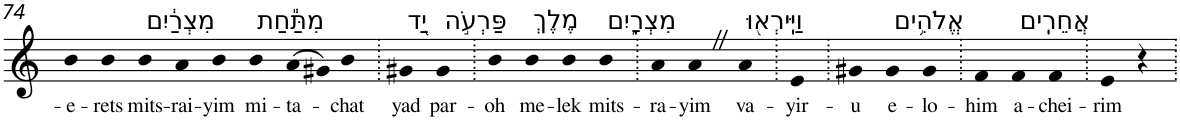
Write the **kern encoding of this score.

**kern	**text
*part1	*part1
*staff1	*staff1
*I"Piano	*
*I'Pno	*
!!LO:PB:g=z
*clefG2	*
*k[]	*
=74	=74
!	!LO:LY:b
4b	-e-
!	!LO:LY:b
4b	-rets
!LO:TX:a:t=מִצְרַ֔יִם	!
!	!LO:LY:b
4b	mits-
!	!LO:LY:b
4a	-rai-
!	!LO:LY:b
4b	-yim
!LO:TX:a:t=מִתַּ֕חַת	!
!	!LO:LY:b
4b	mi-
!	!LO:LY:b
(>8a	-ta-
8g#X)	.
!	!LO:LY:b
4b	-chat
=75.	=75.
!LO:TX:a:t=יַ֖ד	!
!	!LO:LY:b
4g#X	yad
!LO:TX:a:t=פַּרְעֹ֣ה	!
!	!LO:LY:b
4g#	par-
=76.	=76.
!	!LO:LY:b
4b	-oh
!LO:TX:a:t=מֶלֶךְ	!
!	!LO:LY:b
4b	me-
!	!LO:LY:b
4b	-lek
!LO:TX:a:t=מִצְרָ֑יִם	!
!	!LO:LY:b
4b	mits-
=77.	=77.
!	!LO:LY:b
4a	-ra-
!	!LO:LY:b
4aZ	-yim
!LO:TX:a:t=וַיִּֽירְא֖וּ	!
!	!LO:LY:b
4a	va-
=78.	=78.
!	!LO:LY:b
4e	-yir-
=79.	=79.
!	!LO:LY:b
4g#X	-u
!LO:TX:a:t=אֱלֹהִ֥ים	!
!	!LO:LY:b
4g#	e-
!	!LO:LY:b
4g#	-lo-
=80.	=80.
!	!LO:LY:b
4f	-him
!LO:TX:a:t=אֲחֵרִֽים	!
!	!LO:LY:b
4f	a-
!	!LO:LY:b
4f	-chei-
=81.	=81.
!	!LO:LY:b
4e	-rim
4r	.
=.	=.
*-	*-
